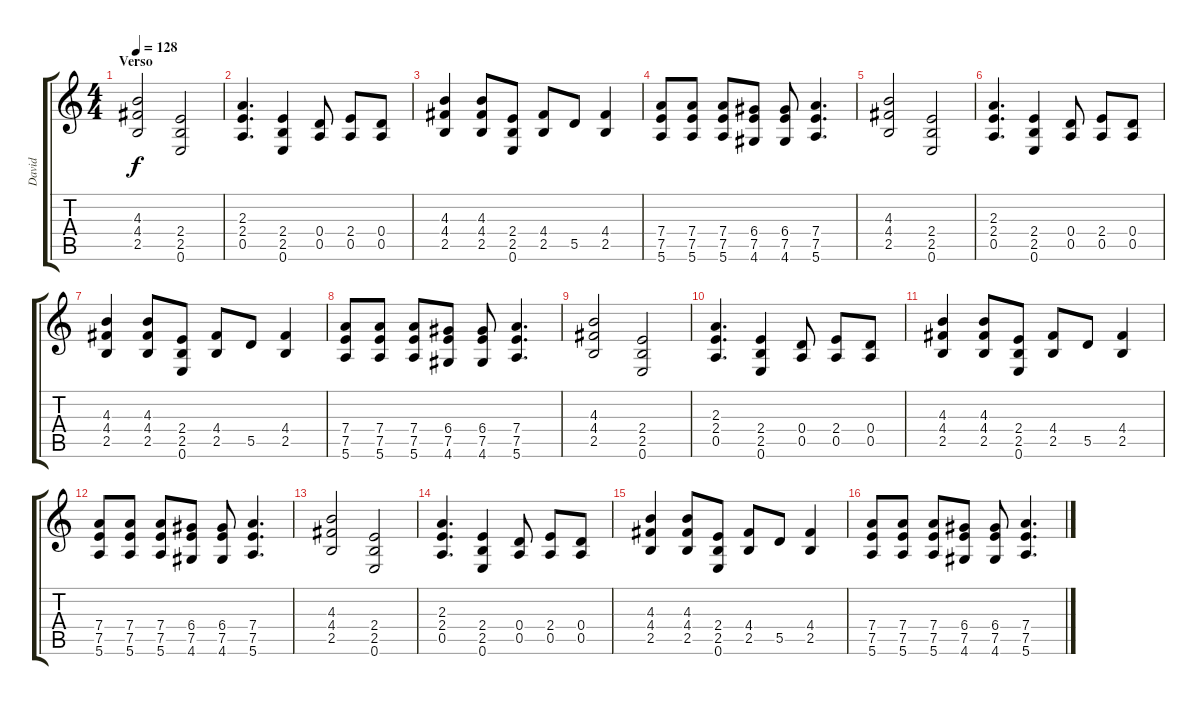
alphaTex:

\track ("David" "David") {instrument overdrivenguitar}
\staff {score tabs}
\tuning (E4 B3 G3 D3 A2 E2) {hide}
\ts (4 4)
\section ("" "Verso")
\tempo 128
\clef g2
\ks c
(4.3 4.4 2.5).2{dy f} (2.4 2.5 0.6).2 |
(2.3 2.4 0.5).4{d} (2.4 2.5 0.6).4 (0.4 0.5).8 (2.4 0.5).8 (0.4 0.5).8 |
(4.3 4.4 2.5).4 (4.3 4.4 2.5).8 (2.4 2.5 0.6).8 (4.4 2.5).8 5.5.8 (4.4 2.5).4 |
(7.4 7.5 5.6).8 (7.4 7.5 5.6).8 (7.4 7.5 5.6).8 (6.4 7.5 4.6).8 (6.4 7.5 4.6).8 (7.4 7.5 5.6).4{d} |
(4.3 4.4 2.5).2 (2.4 2.5 0.6).2 |
(2.3 2.4 0.5).4{d} (2.4 2.5 0.6).4 (0.4 0.5).8 (2.4 0.5).8 (0.4 0.5).8 |
(4.3 4.4 2.5).4 (4.3 4.4 2.5).8 (2.4 2.5 0.6).8 (4.4 2.5).8 5.5.8 (4.4 2.5).4 |
(7.4 7.5 5.6).8 (7.4 7.5 5.6).8 (7.4 7.5 5.6).8 (6.4 7.5 4.6).8 (6.4 7.5 4.6).8 (7.4 7.5 5.6).4{d} |
(4.3 4.4 2.5).2 (2.4 2.5 0.6).2 |
(2.3 2.4 0.5).4{d} (2.4 2.5 0.6).4 (0.4 0.5).8 (2.4 0.5).8 (0.4 0.5).8 |
(4.3 4.4 2.5).4 (4.3 4.4 2.5).8 (2.4 2.5 0.6).8 (4.4 2.5).8 5.5.8 (4.4 2.5).4 |
(7.4 7.5 5.6).8 (7.4 7.5 5.6).8 (7.4 7.5 5.6).8 (6.4 7.5 4.6).8 (6.4 7.5 4.6).8 (7.4 7.5 5.6).4{d} |
(4.3 4.4 2.5).2 (2.4 2.5 0.6).2 |
(2.3 2.4 0.5).4{d} (2.4 2.5 0.6).4 (0.4 0.5).8 (2.4 0.5).8 (0.4 0.5).8 |
(4.3 4.4 2.5).4 (4.3 4.4 2.5).8 (2.4 2.5 0.6).8 (4.4 2.5).8 5.5.8 (4.4 2.5).4 |
(7.4 7.5 5.6).8 (7.4 7.5 5.6).8 (7.4 7.5 5.6).8 (6.4 7.5 4.6).8 (6.4 7.5 4.6).8 (7.4 7.5 5.6).4{d}
